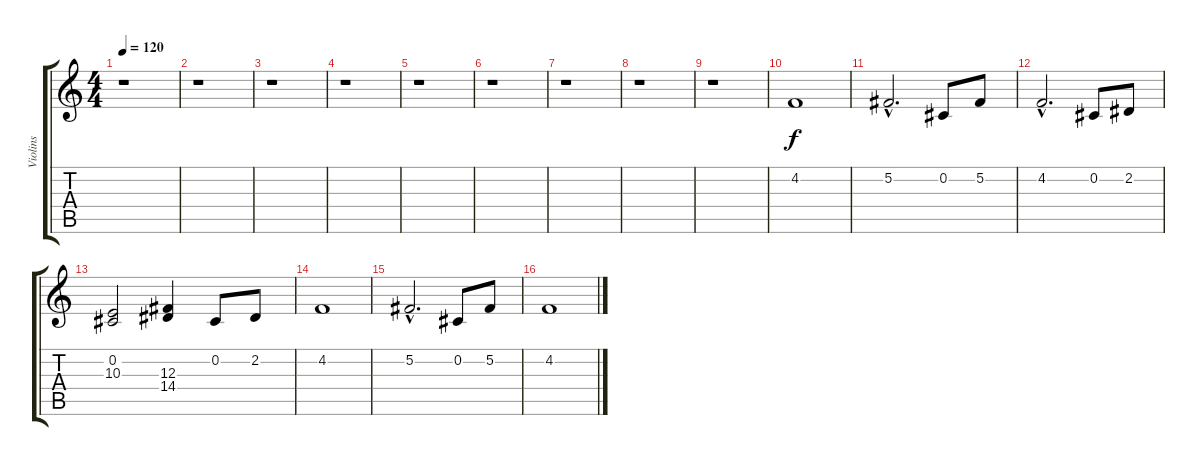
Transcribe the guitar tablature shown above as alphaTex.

\track ("Violins" "Violins") {instrument stringensemble1}
\staff {score tabs}
\tuning (Db5 Db4 Gb3 Db3 Ab2 Eb2) {hide}
\ts (4 4)
\tempo 120
\clef g2
\ks c
r.1{dy f instrument stringensemble1} |
r.1 |
r.1 |
r.1 |
r.1 |
r.1 |
r.1 |
r.1 |
r.1 |
4.2.1 |
5.2{hac}.2{d} 0.2.8 5.2.8 |
4.2{hac}.2{d} 0.2.8 2.2.8 |
(0.2 10.3).2 (12.3 14.4).4 0.2.8 2.2.8 |
4.2.1 |
5.2{hac}.2{d} 0.2.8 5.2.8 |
4.2.1
